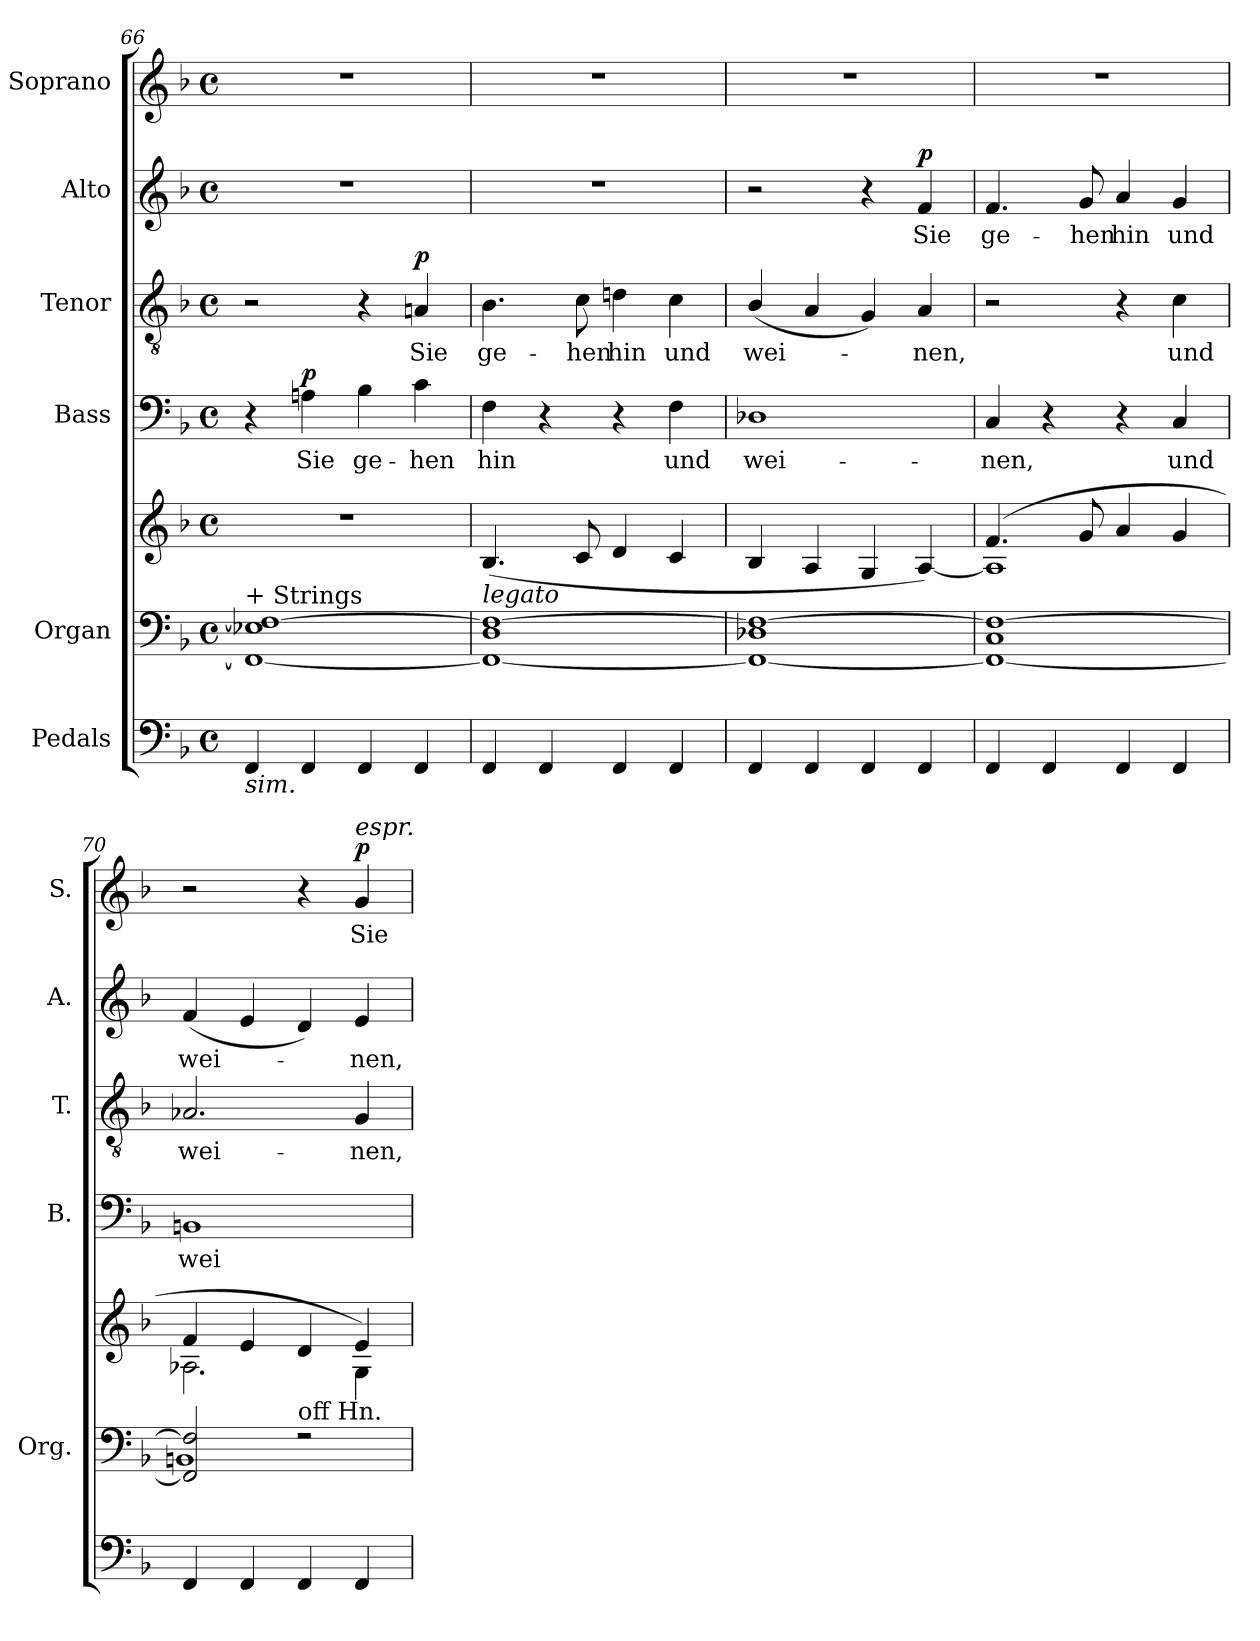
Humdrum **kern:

**kern	**kern	**kern	**kern	**text	**dynam	**kern	**text	**dynam	**kern	**text	**dynam	**kern	**text	**dynam
*part6	*part5	*part5	*part4	*part4	*part4	*part3	*part3	*part3	*part2	*part2	*part2	*part1	*part1	*part1
*staff7	*staff6	*staff5	*staff4	*staff4	*staff4	*staff3	*staff3	*staff3	*staff2	*staff2	*staff2	*staff1	*staff1	*staff1
*I"Pedals	*I"Organ	*	*I"Bass	*	*	*I"Tenor	*	*	*I"Alto	*	*	*I"Soprano	*	*
*	*I'Org.	*	*I'B.	*	*	*I'T.	*	*	*I'A.	*	*	*I'S.	*	*
*clefF4	*clefF4	*clefG2	*clefF4	*	*	*clefGv2	*	*	*clefG2	*	*	*clefG2	*	*
*	*	*	*	*	*	*ITrd7c12	*	*	*	*	*	*	*	*
*k[b-]	*k[b-]	*k[b-]	*k[b-]	*	*	*k[b-]	*	*	*k[b-]	*	*	*k[b-]	*	*
*F:	*F:	*F:	*F:	*	*	*F:	*	*	*F:	*	*	*F:	*	*
*M4/4	*M4/4	*M4/4	*M4/4	*	*	*M4/4	*	*	*M4/4	*	*	*M4/4	*	*
*met(c)	*met(c)	*met(c)	*met(c)	*	*	*met(c)	*	*	*met(c)	*	*	*met(c)	*	*
=66	=66	=66	=66	=66	=66	=66	=66	=66	=66	=66	=66	=66	=66	=66
!	!LO:TX:a:t=+ Strings	!	!	!	!	!	!	!	!	!	!	!	!	!
!LO:TX:b:i:t=sim.	!	!	!	!	!	!	!	!	!	!	!	!	!	!
4FFi/	1FFi_ 1E-Xi 1Fi_	1r	4r	.	.	2r	.	.	1r	.	.	1r	.	.
!	!	!	!	!LO:LY:b:color=#000000	!	!	!	!	!	!	!	!	!	!
4FFi/	.	.	4Ani\	Sie	p	.	.	.	.	.	.	.	.	.
!	!	!	!	!LO:LY:b:color=#000000	!	!	!	!	!	!	!	!	!	!
4FFi/	.	.	4B-i\	ge-	.	4r	.	.	.	.	.	.	.	.
!	!	!	!	!LO:LY:b:color=#000000	!	!	!	!	!	!	!	!	!	!
!	!	!	!	!	!	!	!LO:LY:b:color=#000000	!	!	!	!	!	!	!
4FFi/	.	.	4ci\	-hen	.	4AAni/	Sie	p	.	.	.	.	.	.
=67	=67	=67	=67	=67	=67	=67	=67	=67	=67	=67	=67	=67	=67	=67
!	!	!	!	!LO:LY:b:color=#000000	!	!	!	!	!	!	!	!	!	!
!	!	!LO:TX:b:i:t=legato	!	!	!	!	!	!	!	!	!	!	!	!
!	!	!	!	!	!	!	!LO:LY:b:color=#000000	!	!	!	!	!	!	!
4FFi/	1FFi_ 1Di 1Fi_	(4.B-i/	4Fi\	hin	.	4.BB-i\	ge-	.	1r	.	.	1r	.	.
4FFi/	.	.	4r	.	.	.	.	.	.	.	.	.	.	.
!	!	!	!	!	!	!	!LO:LY:b:color=#000000	!	!	!	!	!	!	!
.	.	8ci/	.	.	.	8Ci\	-hen	.	.	.	.	.	.	.
!	!	!	!	!	!	!	!LO:LY:b:color=#000000	!	!	!	!	!	!	!
4FFi/	.	4di/	4r	.	.	4Dni\	hin	.	.	.	.	.	.	.
!	!	!	!	!LO:LY:b:color=#000000	!	!	!	!	!	!	!	!	!	!
!	!	!	!	!	!	!	!LO:LY:b:color=#000000	!	!	!	!	!	!	!
4FFi/	.	4ci/	4Fi\	und	.	4Ci\	und	.	.	.	.	.	.	.
=68	=68	=68	=68	=68	=68	=68	=68	=68	=68	=68	=68	=68	=68	=68
!	!	!	!	!LO:LY:b:color=#000000	!	!	!	!	!	!	!	!	!	!
!	!	!	!	!	!	!	!LO:LY:b:color=#000000	!	!	!	!	!	!	!
4FFi/	1FFi_ 1D-Xi 1Fi_	4B-i/	1D-Xi	wei-	.	(4BB-i/	wei-	.	2r	.	.	1r	.	.
4FFi/	.	4Ai/	.	.	.	4AAi/	.	.	.	.	.	.	.	.
4FFi/	.	4Gi/	.	.	.	4GGi/)	.	.	4r	.	.	.	.	.
!	!	!	!	!	!	!	!LO:LY:b:color=#000000	!	!	!	!	!	!	!
!	!	!	!	!	!	!	!	!	!	!LO:LY:b:color=#000000	!	!	!	!
4FFi/	.	[4Ai/)	.	.	.	4AAi/	-nen,	.	4fi/	Sie	p	.	.	.
!!LO:PB:g=z
=69	=69	=69	=69	=69	=69	=69	=69	=69	=69	=69	=69	=69	=69	=69
*	*	*^	*	*	*	*	*	*	*	*	*	*	*	*
!	!	!	!	!	!LO:LY:b:color=#000000	!	!	!	!	!	!	!	!	!	!
!	!	!	!	!	!	!	!	!	!	!	!LO:LY:b:color=#000000	!	!	!	!
4FFi/	1FFi_ 1Ci 1Fi_	(4.fi/	1Ai]	4Ci/	-nen,	.	2r	.	.	4.fi/	ge-	.	1r	.	.
4FFi/	.	.	.	4r	.	.	.	.	.	.	.	.	.	.	.
!	!	!	!	!	!	!	!	!	!	!	!LO:LY:b:color=#000000	!	!	!	!
.	.	8gi/	.	.	.	.	.	.	.	8gi/	-hen	.	.	.	.
!	!	!	!	!	!	!	!	!	!	!	!LO:LY:b:color=#000000	!	!	!	!
4FFi/	.	4ai/	.	4r	.	.	4r	.	.	4ai/	hin	.	.	.	.
!	!	!	!	!	!LO:LY:b:color=#000000	!	!	!	!	!	!	!	!	!	!
!	!	!	!	!	!	!	!	!LO:LY:b:color=#000000	!	!	!	!	!	!	!
!	!	!	!	!	!	!	!	!	!	!	!LO:LY:b:color=#000000	!	!	!	!
4FFi/	.	4gi/	.	4Ci/	und	.	4Ci\	und	.	4gi/	und	.	.	.	.
=70	=70	=70	=70	=70	=70	=70	=70	=70	=70	=70	=70	=70	=70	=70	=70
*	*^	*	*	*	*	*	*	*	*	*	*	*	*	*	*
!	!	!	!	!	!	!LO:LY:b:color=#000000	!	!	!	!	!	!	!	!	!	!
!	!	!	!	!	!	!	!	!	!LO:LY:b:color=#000000	!	!	!	!	!	!	!
!	!	!	!	!	!	!	!	!	!	!	!	!LO:LY:b:color=#000000	!	!	!	!
4FFi/	2FFi/] 2Fi]	1BBni	4fi/	2.A-Xi\	1BBni	wei-	.	2.AA-Xi/	wei-	.	(4fi/	wei-	.	2r	.	.
4FFi/	.	.	4ei/	.	.	.	.	.	.	.	4ei/	.	.	.	.	.
!	!LO:TX:a:t=off Hn.	!	!	!	!	!	!	!	!	!	!	!	!	!	!	!
4FFi/	2r	.	4di/	.	.	.	.	.	.	.	4di/)	.	.	4r	.	.
!	!	!	!	!	!	!	!	!	!LO:LY:b:color=#000000	!	!	!	!	!	!	!
!	!	!	!	!	!	!	!	!	!	!	!	!LO:LY:b:color=#000000	!	!	!	!
!	!	!	!	!	!	!	!	!	!	!	!	!	!	!LO:TX:a:i:t=espr.	!	!
!	!	!	!	!	!	!	!	!	!	!	!	!	!	!	!LO:LY:b:color=#000000	!
4FFi/	.	.	4ei/)	4Gi\	.	.	.	4GGi/	-nen,	.	4ei/	-nen,	.	4gi/	Sie	p
*	*v	*v	*	*	*	*	*	*	*	*	*	*	*	*	*	*
*	*	*v	*v	*	*	*	*	*	*	*	*	*	*	*	*
=	=	=	=	=	=	=	=	=	=	=	=	=	=	=
*-	*-	*-	*-	*-	*-	*-	*-	*-	*-	*-	*-	*-	*-	*-
